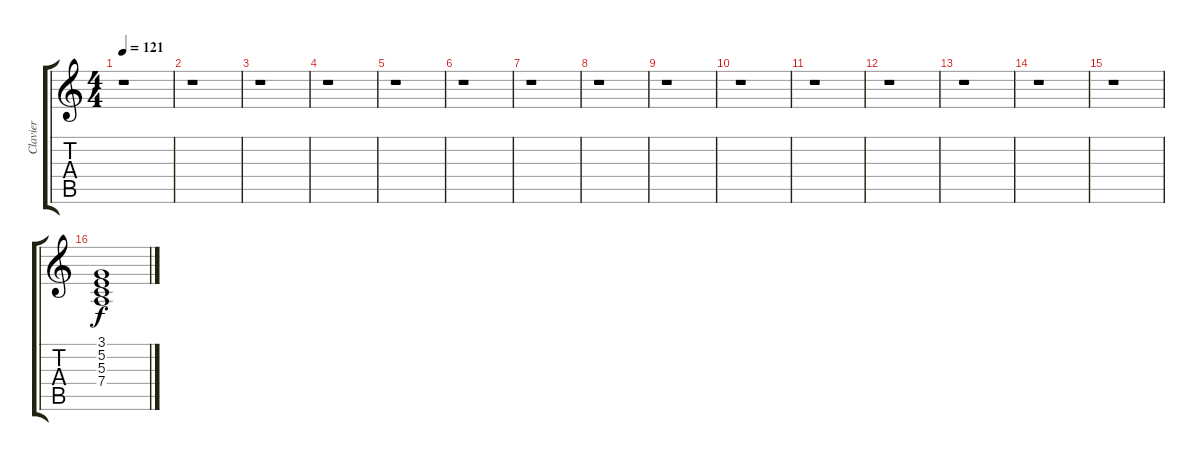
\track ("Clavier" "Clavier") {instrument synthstrings2}
\staff {score tabs}
\tuning (E4 B3 G3 D3 A2 E2) {hide}
\ts (4 4)
\tempo 121
\clef g2
\ks c
r.1{dy f} |
r.1 |
r.1 |
r.1 |
r.1 |
r.1 |
r.1 |
r.1 |
r.1 |
r.1 |
r.1 |
r.1 |
r.1 |
r.1 |
r.1 |
(3.1 5.2 5.3 7.4).1
